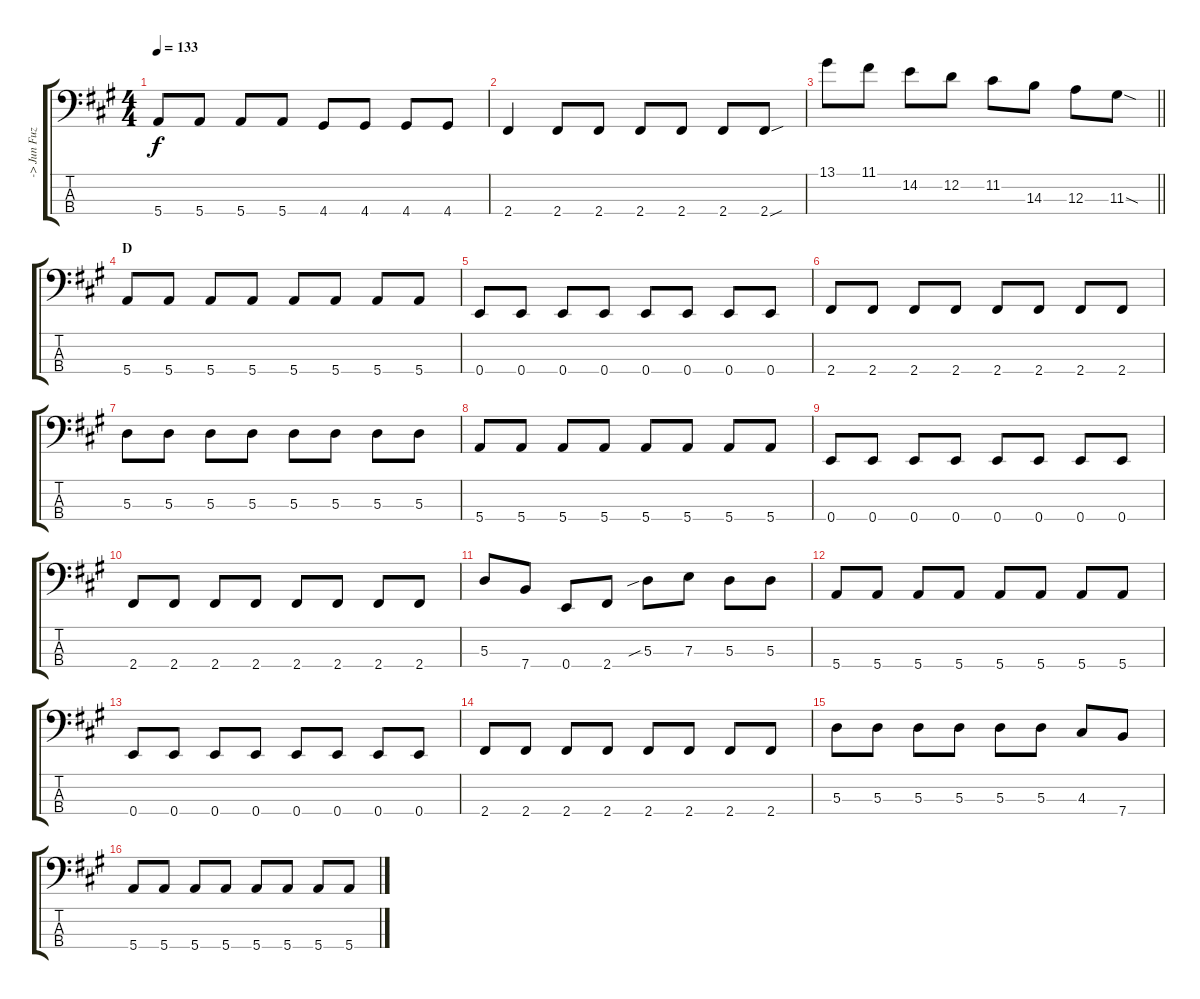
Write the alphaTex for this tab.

\track ("-> Jun Fuzz Suport (n/a)" "-> Jun Fuz") {instrument distortionguitar}
\staff {score tabs}
\tuning (G2 D2 A1 E1) {hide}
\ts (4 4)
\tempo 133
\clef f4
\ks a
5.4.8{dy f} 5.4.8 5.4.8 5.4.8 4.4.8 4.4.8 4.4.8 4.4.8 |
2.4.4 2.4.8 2.4.8 2.4.8 2.4.8 2.4.8 2.4{sou}.8 |
\barLineRight lightlight
13.1.8 11.1.8 14.2.8 12.2.8 11.2.8 14.3.8 12.3.8 11.3{sod}.8 |
\section ("" "D")
5.4.8 5.4.8 5.4.8 5.4.8 5.4.8 5.4.8 5.4.8 5.4.8 |
0.4.8 0.4.8 0.4.8 0.4.8 0.4.8 0.4.8 0.4.8 0.4.8 |
2.4.8 2.4.8 2.4.8 2.4.8 2.4.8 2.4.8 2.4.8 2.4.8 |
5.3.8 5.3.8 5.3.8 5.3.8 5.3.8 5.3.8 5.3.8 5.3.8 |
5.4.8 5.4.8 5.4.8 5.4.8 5.4.8 5.4.8 5.4.8 5.4.8 |
0.4.8 0.4.8 0.4.8 0.4.8 0.4.8 0.4.8 0.4.8 0.4.8 |
2.4.8 2.4.8 2.4.8 2.4.8 2.4.8 2.4.8 2.4.8 2.4.8 |
5.3.8 7.4.8 0.4.8 2.4.8 5.3{sib}.8 7.3.8 5.3.8 5.3.8 |
5.4.8 5.4.8 5.4.8 5.4.8 5.4.8 5.4.8 5.4.8 5.4.8 |
0.4.8 0.4.8 0.4.8 0.4.8 0.4.8 0.4.8 0.4.8 0.4.8 |
2.4.8 2.4.8 2.4.8 2.4.8 2.4.8 2.4.8 2.4.8 2.4.8 |
5.3.8 5.3.8 5.3.8 5.3.8 5.3.8 5.3.8 4.3.8 7.4.8 |
5.4.8 5.4.8 5.4.8 5.4.8 5.4.8 5.4.8 5.4.8 5.4.8
